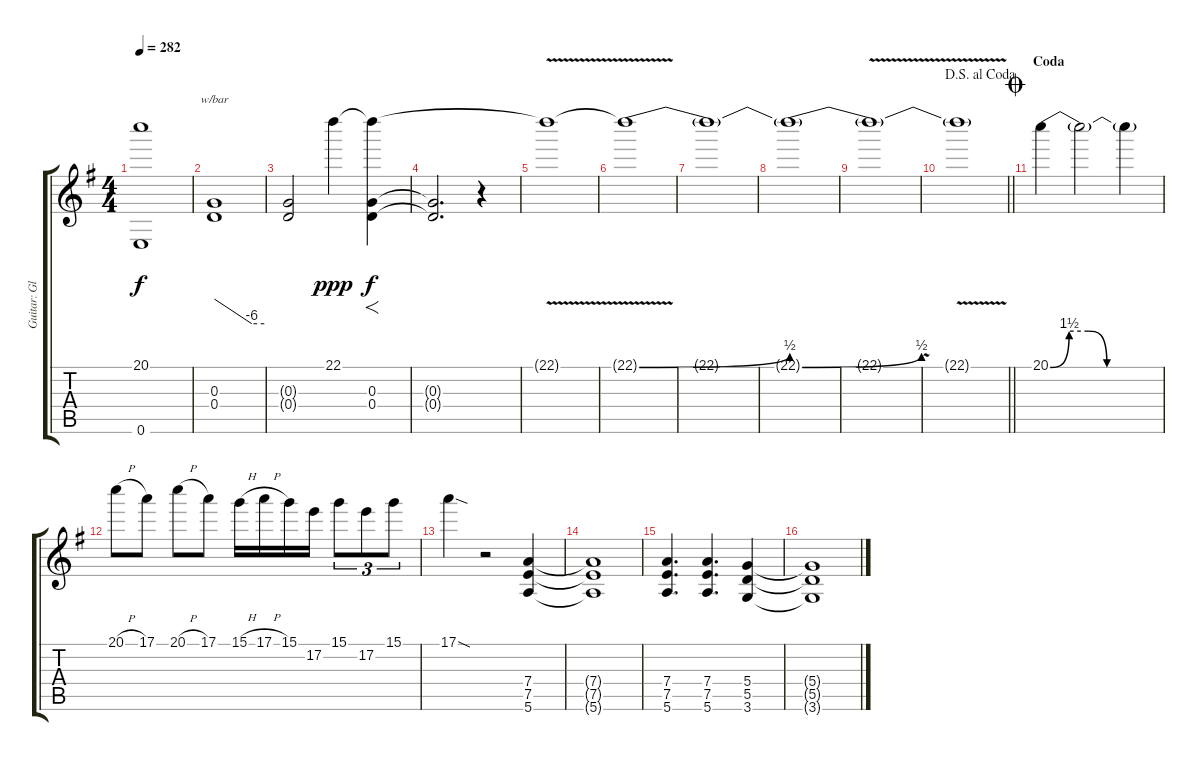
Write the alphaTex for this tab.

\track ("Guitar: Glenn" "Guitar: Gl") {instrument overdrivenguitar}
\staff {score tabs}
\tuning (E4 B3 G3 D3 A2 E2) {hide}
\ts (4 4)
\tempo 282
\clef g2
\ks g
(20.1{t} 0.6{t}).1{dy f} |
(0.3 0.4).1{tbe (custom default 0 0 45 -24 60 -24)} |
(0.3{t} 0.4{t}).2 22.1.4{dy ppp} (22.1{t} 0.3 0.4).4{f dy f} |
(0.3{t} 0.4{t}).2{d} r.4 |
22.1{v t}.1 |
22.1{be (bend 0 0 60 2) t}.1 |
22.1{t}.1 |
22.1{be (bend 0 0 60 2) t}.1 |
22.1{v t}.1 |
\jump dalsegnoalcoda
\barLineRight lightlight
22.1{t}.1 |
\section ("" "Coda")
\jump coda
20.1{be (custom 0 0 10 6 20 6 30 0 60 0)}.4 20.1{t}.2 20.1{t}.4 |
20.1{h}.8 17.1.8 20.1{h}.8 17.1.8 15.1{h}.16 17.1{h}.16 15.1.16 17.2.16 15.1.8{tu (3 2)} 17.2.8{tu (3 2)} 15.1.8{tu (3 2)} |
17.1{sod}.4 r.2 (7.4 7.5 5.6).4 |
(7.4{t} 7.5{t} 5.6{t}).1 |
(7.4 7.5 5.6).4{d} (7.4 7.5 5.6).4{d} (5.4 5.5 3.6).4 |
(5.4{t} 5.5{t} 3.6{t}).1
